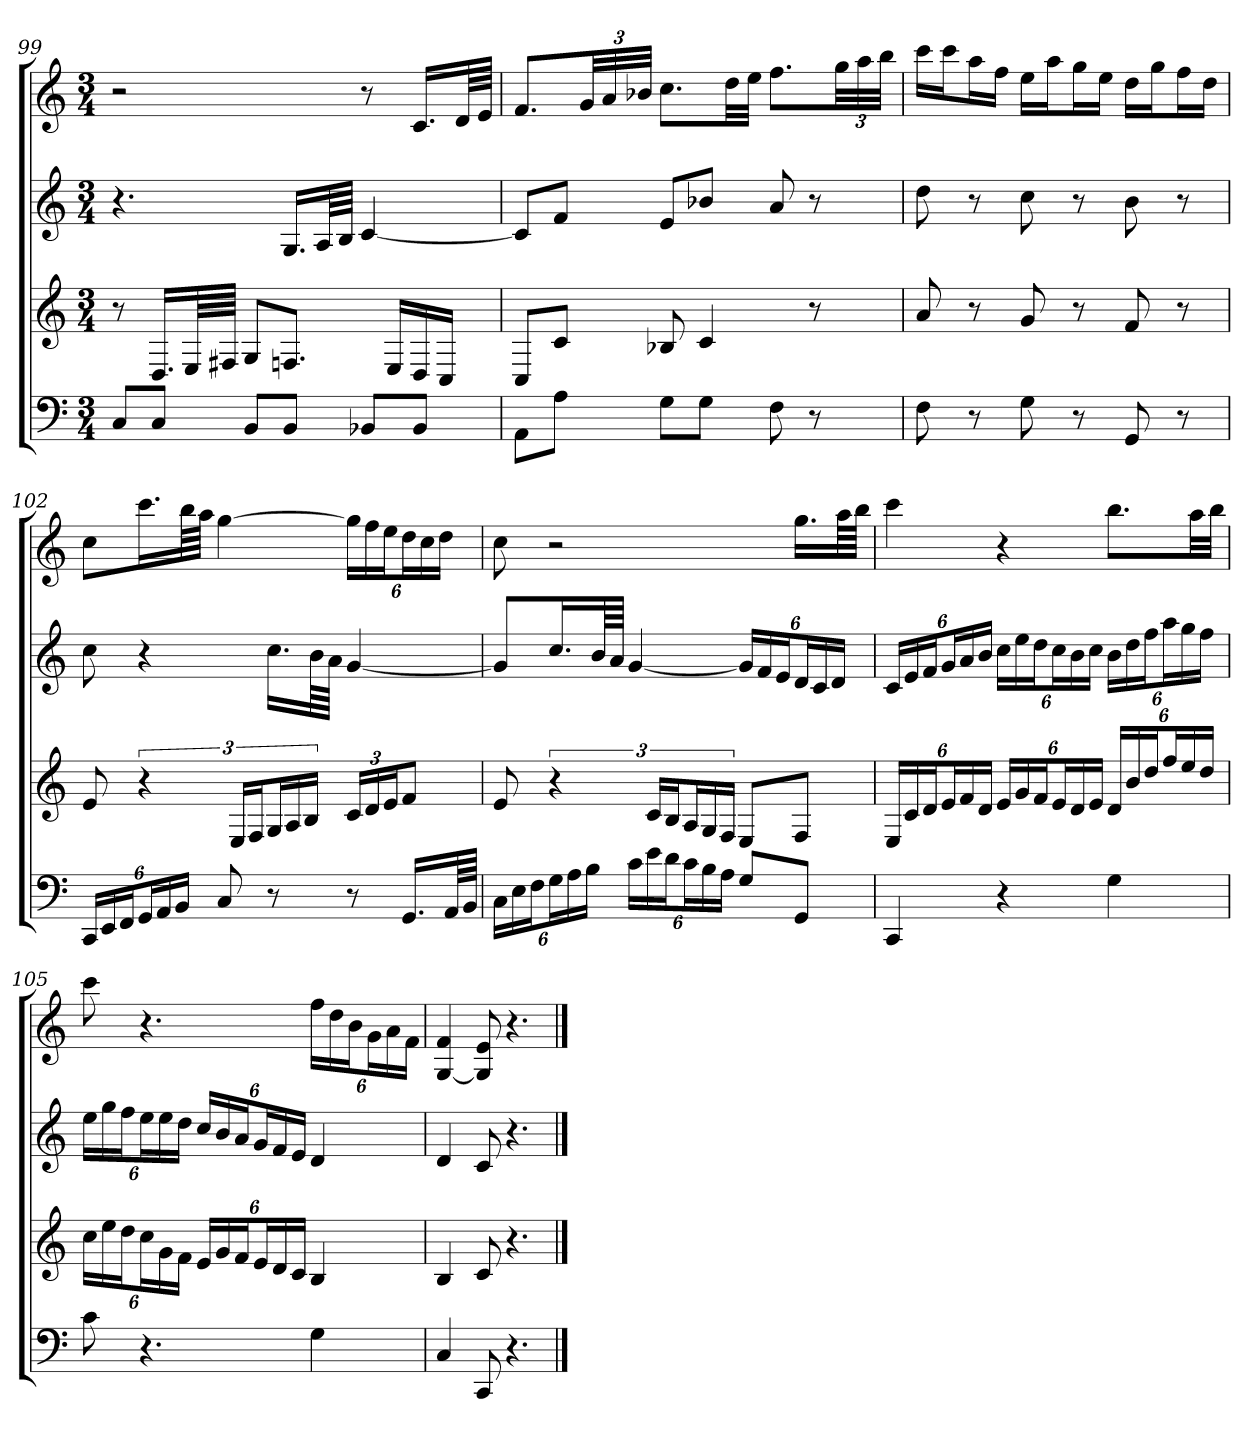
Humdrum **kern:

**kern	**kern	**kern	**kern
*part4	*part3	*part2	*part1
*staff4	*staff3	*staff2	*staff1
*k[]	*k[]	*k[]	*k[]
*C:	*C:	*C:	*C:
*M3/4	*M3/4	*M3/4	*M3/4
=99	=99	=99	=99
8CL	8r	4.r	2r
8CJ	16.DLL	.	.
.	64ELL	.	.
.	64F#XJJJJ	.	.
8BBL	8GL	.	.
8BBJ	8.FnJ	16.GLL	.
.	.	64ALL	.
.	.	64BJJJJ	.
8BB-XL	.	[4c	8r
.	16ELL	.	.
8BB-J	16D	.	16.cLL
.	16CJJ	.	.
.	.	.	64dLL
.	.	.	64eJJJJ
=100	=100	=100	=100
8AAL	8CL	8cL]	8.fL
8AJ	8cJ	8fJ	.
.	.	.	48gLL
.	.	.	48a
.	.	.	48b-XJJJ
8GL	8B-X	8eL	8.ccL
8GJ	4c	8b-XJ	.
.	.	.	32ddLL
.	.	.	32eeJJJ
8F	.	8a	8.ffL
8r	8r	8r	.
.	.	.	48ggLL
.	.	.	48aa
.	.	.	48bbJJJ
=101	=101	=101	=101
8F	8a	8dd	16cccLL
.	.	.	16cccJ
8r	8r	8r	16aaL
.	.	.	16ffJJ
8G	8g	8cc	16eeLL
.	.	.	16aaJ
8r	8r	8r	16ggL
.	.	.	16eeJJ
8GG	8f	8b	16ddLL
.	.	.	16ggJ
8r	8r	8r	16ffL
.	.	.	16ddJJ
=102	=102	=102	=102
24CCLL	8e	8cc	8ccL
24EE	.	.	.
24FFJ	.	.	.
24GGL	6r	4r	16.cccL
24AA	.	.	.
24BBJJ	.	.	.
.	.	.	64bbLL
.	.	.	64aaJJJJ
8C	.	.	[4gg
.	24ELL	.	.
.	24FJ	.	.
8r	24GL	16.ccLL	.
.	24A	.	.
.	24BJJ	.	.
.	.	64bLL	.
.	.	64aJJJJ	.
8r	24cLL	[4g	24ggLL]
.	24d	.	24ff
.	24eJ	.	24eeJ
16.GGLL	8fJ	.	24ddL
.	.	.	24cc
.	.	.	24ddJJ
64AALL	.	.	.
64BBJJJJ	.	.	.
=103	=103	=103	=103
24CLL	8e	8gL]	8cc
24E	.	.	.
24FJ	.	.	.
24GL	6r	16.ccL	2r
24A	.	.	.
24BJJ	.	.	.
.	.	64bLL	.
.	.	64aJJJJ	.
24cLL	.	[4g	.
24e	24cLL	.	.
24dJ	24BJ	.	.
24cL	24AL	.	.
24B	24G	.	.
24AJJ	24FJJ	.	.
8GL	8EL	24gLL]	.
.	.	24f	.
.	.	24eJ	.
8GGJ	8FJ	24dL	16.ggLL
.	.	24c	.
.	.	24dJJ	.
.	.	.	64aaLL
.	.	.	64bbJJJJ
=104	=104	=104	=104
4CC	24ELL	24cLL	4ccc
.	24c	24e	.
.	24dJ	24fJ	.
.	24eL	24gL	.
.	24f	24a	.
.	24dJJ	24bJJ	.
4r	24eLL	24ccLL	4r
.	24g	24ee	.
.	24fJ	24ddJ	.
.	24eL	24ccL	.
.	24d	24b	.
.	24eJJ	24ccJJ	.
4G	24dLL	24bLL	8.bbL
.	24b	24dd	.
.	24ddJ	24ffJ	.
.	24ffL	24aaL	.
.	24ee	24gg	.
.	.	.	32aaLL
.	24ddJJ	24ffJJ	.
.	.	.	32bbJJJ
=105	=105	=105	=105
8c	24ccLL	24eeLL	8ccc
.	24ee	24gg	.
.	24ddJ	24ffJ	.
4.r	24ccL	24eeL	4.r
.	24g	24ee	.
.	24fJJ	24ddJJ	.
.	24eLL	24ccLL	.
.	24g	24b	.
.	24fJ	24aJ	.
.	24eL	24gL	.
.	24d	24f	.
.	24cJJ	24eJJ	.
4G	4B	4d	24ffLL
.	.	.	24dd
.	.	.	24bJ
.	.	.	24gL
.	.	.	24a
.	.	.	24fJJ
=106	=106	=106	=106
4C	4B	4d	[4G 4f
8CC	8c	8c	8G] 8e
4.r	4.r	4.r	4.r
==	==	==	==
*-	*-	*-	*-
